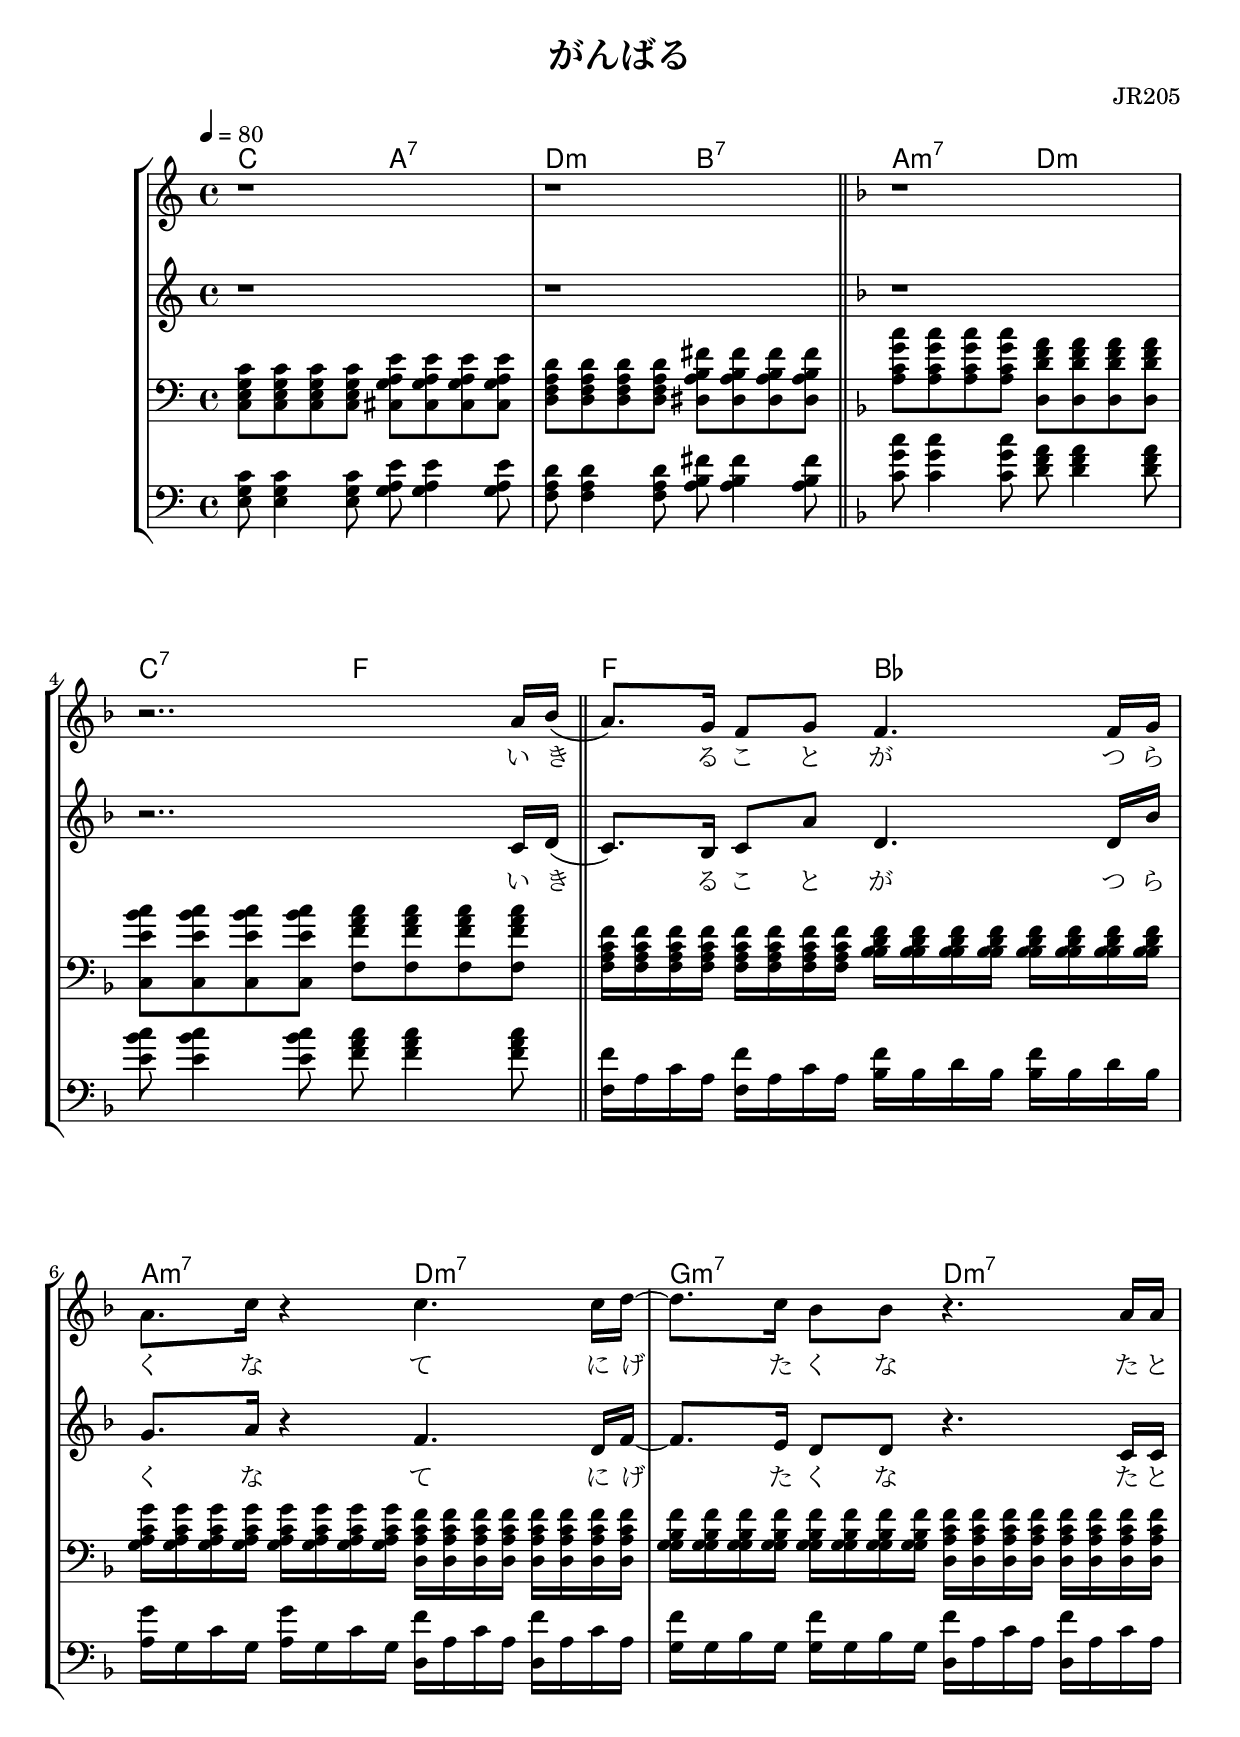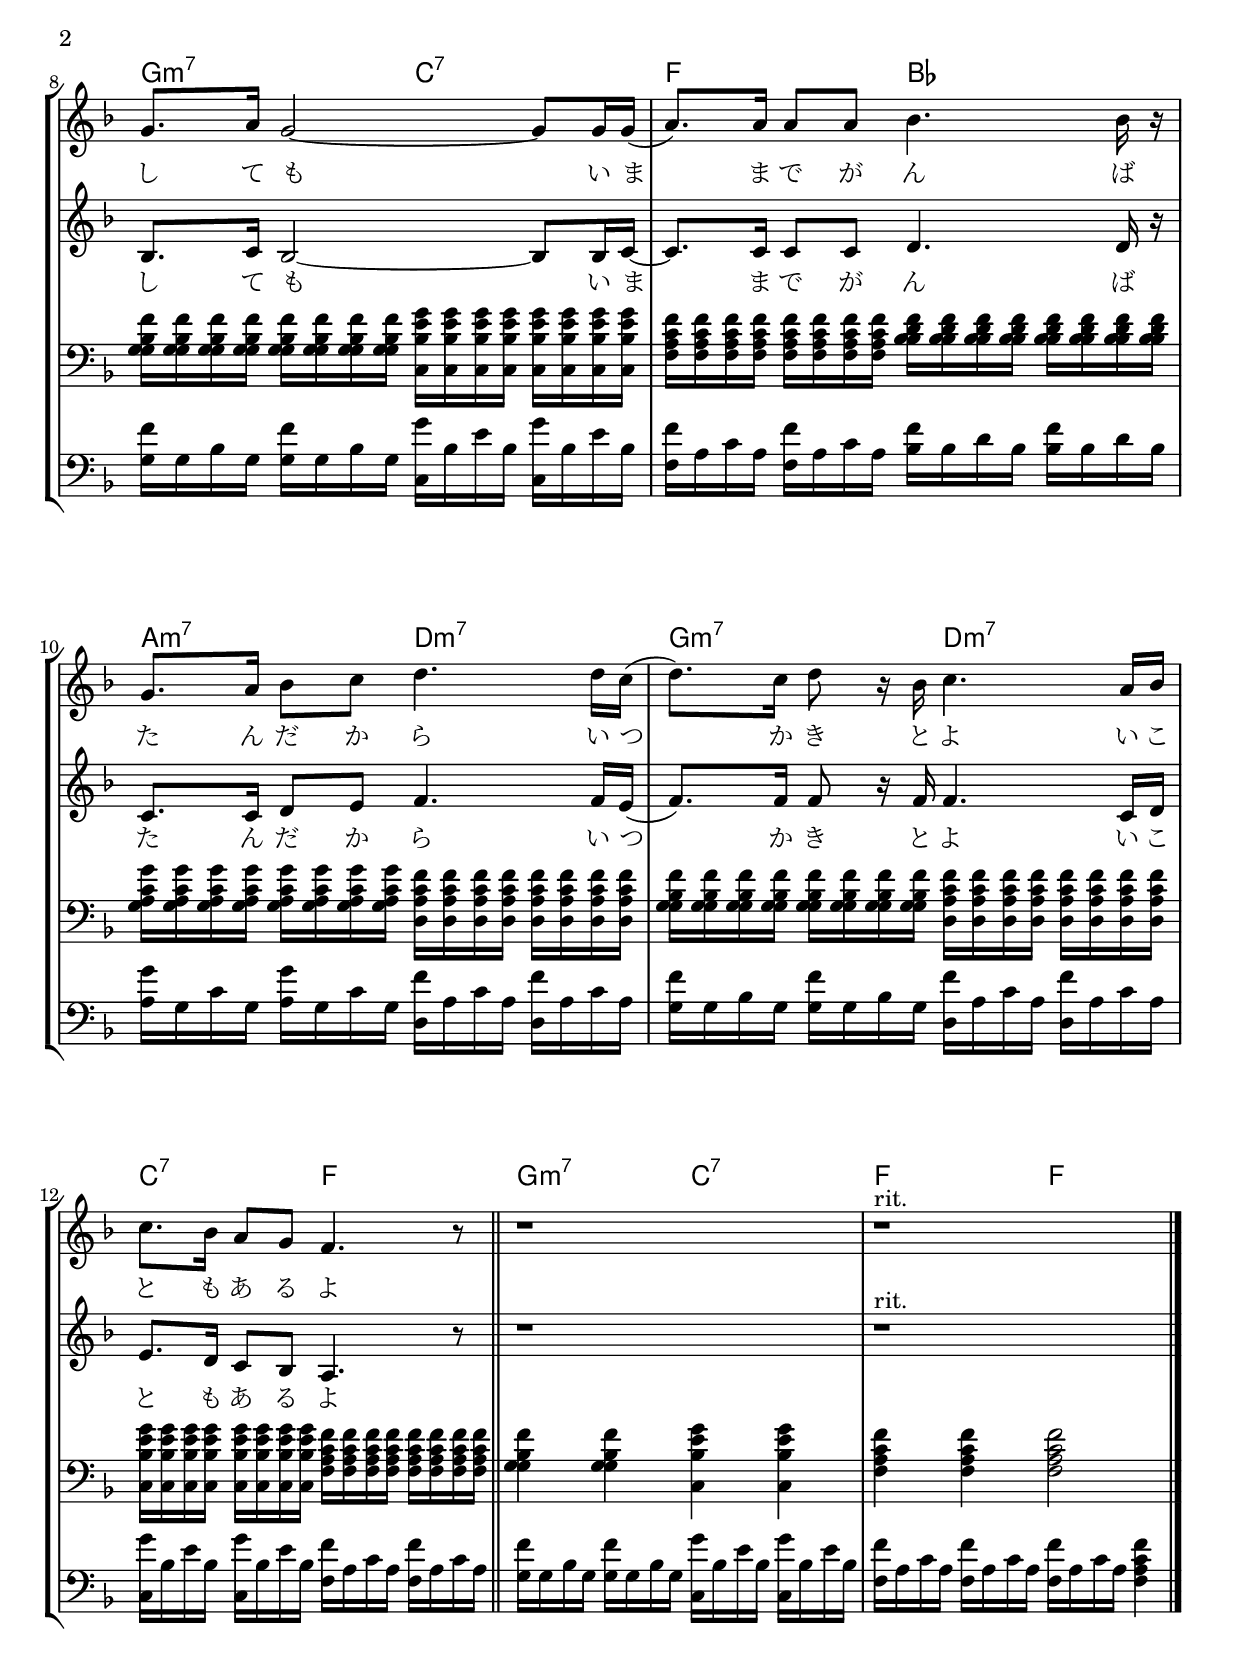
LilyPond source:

\version "2.12.1"

\header {
	title = \markup {がんばる}
	composer = \markup \center-column {JR205}
}

harmony = \chordmode {
	c2 a:7 d:m b:7 

	a:min7 d:m c:7 f 

	f bes a:min7 d:min7 g:min7 d:min7 g:min7 c:7 f bes a:min7 d:min7 g:min7 d:min7 c:7 f 

	g:min7 c:7 f f 
}

melody = {
	\key c \major
	\tempo 4 = 80
	r1 | r1   
	\key f \major
	r1 | r2.. 
	\set Staff.midiInstrument = #"mmi0.45"
	a'16  bes'16 
	(a'8.)  g'16  f'8  g'8  f'4.  f'16  g'16 
	a'8.  c''16  r4  c''4.  c''16  d''16~ 
	d''8.  c''16  bes'8  bes'8  r4.  a'16  a'16 
	g'8.  a'16  g'2~g'8  g'16  g'16 
	(a'8.)  a'16  a'8  a'8  bes'4.  bes'16  r16 
	g'8.  a'16  bes'8  c''8  d''4.  d''16  c''16 
	(d''8.)  c''16  d''8  r16  bes'16  c''4.  a'16  bes'16 
	c''8.  bes'16  a'8  g'8  f'4.  	r8 	r1 | r1^"rit." \bar "|."
}

words = \lyricmode {
	
	
	い  き  る  こ  と  が  つ  ら  く  な  て  に  げ  た  く  な  た  と  し  て  も  い  ま  ま  で  が  ん  ば  た  ん  だ  か  ら  い  つ  か  き  と  よ  い  こ  と  も  あ  る  よ  
	
}

secondmelody = {
	\key c \major
	\tempo 4 = 80
	r1 | r1   
	\key f \major
	r1 | r2.. 
	\set Staff.midiInstrument = #"fss0.35"
	c'16  d'16 
	(c'8.)  bes16  c'8  a'8  d'4.  d'16  bes'16 
	g'8.  a'16  r4  f'4.  d'16  f'16~ 
	f'8.  e'16  d'8  d'8  r4.  c'16  c'16 
	bes8.  c'16  bes2~bes8  bes16  c'16~ 
	c'8.  c'16  c'8  c'8  d'4.  d'16  r16 
	c'8.  c'16  d'8  e'8  f'4.  f'16  e'16 
	(f'8.)  f'16  f'8  r16  f'16  f'4.  c'16  d'16 
	e'8.  d'16  c'8  bes8  a4.  	r8 	r1 | r1^"rit." \bar "|."
}

secondwords = \lyricmode {
	
	
	い  き  る  こ  と  が  つ  ら  く  な  て  に  げ  た  く  な  た  と  し  て  も  い  ま  ま  で  が  ん  ば  た  ん  だ  か  ら  い  つ  か  き  と  よ  い  こ  と  も  あ  る  よ  
	
}

tempochange = {
	\tempo 4 = 80
	r1 | r1 \bar "||"
	\tempo 4 = 80
	r1 | r1 \bar "||"
	\tempo 4 = 80
	r1 | r1 | r1 | r1 | r1 | r1 | r1 | r1 \bar "||"
	\tempo 4 = 80
	r1 | \tempo 4 = 60 r2 \tempo 4 = 53 r2 \bar "|."
}

mainacc = {
	\clef bass
	\set Staff.midiInstrument = #"Acoustic grand"
	\key c \major
	\tempo 4 = 80
	<c e g c'>8 <c e g c'>8 <c e g c'>8 <c e g c'>8
	<cis g a e'>8 <cis g a e'>8 <cis g a e'>8 <cis g a e'>8
	<d f a d'>8 <d f a d'>8 <d f a d'>8 <d f a d'>8
	<dis a b fis'>8 <dis a b fis'>8 <dis a b fis'>8 <dis a b fis'>8
	\bar "||"

	\set Staff.midiInstrument = #"Acoustic grand"
	\key f \major
	<a c' g' c''>8 <a c' g' c''>8 <a c' g' c''>8 <a c' g' c''>8
	<d d' f' a'>8 <d d' f' a'>8 <d d' f' a'>8 <d d' f' a'>8
	<c e' bes' c''>8 <c e' bes' c''>8 <c e' bes' c''>8 <c e' bes' c''>8
	<f f' a' c''>8 <f f' a' c''>8 <f f' a' c''>8 <f f' a' c''>8
	\bar "||"

	\set Staff.midiInstrument = #"Acoustic grand"
	<f a c' f'>16 <f a c' f'>16 <f a c' f'>16 <f a c' f'>16 <f a c' f'>16 <f a c' f'>16 <f a c' f'>16 <f a c' f'>16
	 <bes bes d' f'>16 <bes bes d' f'>16 <bes bes d' f'>16 <bes bes d' f'>16 <bes bes d' f'>16 <bes bes d' f'>16 <bes bes d' f'>16 <bes bes d' f'>16
	 <a g c' g'>16 <a g c' g'>16 <a g c' g'>16 <a g c' g'>16 <a g c' g'>16 <a g c' g'>16 <a g c' g'>16 <a g c' g'>16
	 <d a c' f'>16 <d a c' f'>16 <d a c' f'>16 <d a c' f'>16 <d a c' f'>16 <d a c' f'>16 <d a c' f'>16 <d a c' f'>16
	 <g g bes f'>16 <g g bes f'>16 <g g bes f'>16 <g g bes f'>16 <g g bes f'>16 <g g bes f'>16 <g g bes f'>16 <g g bes f'>16
	 <d a c' f'>16 <d a c' f'>16 <d a c' f'>16 <d a c' f'>16 <d a c' f'>16 <d a c' f'>16 <d a c' f'>16 <d a c' f'>16
	 <g g bes f'>16 <g g bes f'>16 <g g bes f'>16 <g g bes f'>16 <g g bes f'>16 <g g bes f'>16 <g g bes f'>16 <g g bes f'>16
	 <c bes e' g'>16 <c bes e' g'>16 <c bes e' g'>16 <c bes e' g'>16 <c bes e' g'>16 <c bes e' g'>16 <c bes e' g'>16 <c bes e' g'>16
	 <f a c' f'>16 <f a c' f'>16 <f a c' f'>16 <f a c' f'>16 <f a c' f'>16 <f a c' f'>16 <f a c' f'>16 <f a c' f'>16
	 <bes bes d' f'>16 <bes bes d' f'>16 <bes bes d' f'>16 <bes bes d' f'>16 <bes bes d' f'>16 <bes bes d' f'>16 <bes bes d' f'>16 <bes bes d' f'>16
	 <a g c' g'>16 <a g c' g'>16 <a g c' g'>16 <a g c' g'>16 <a g c' g'>16 <a g c' g'>16 <a g c' g'>16 <a g c' g'>16
	 <d a c' f'>16 <d a c' f'>16 <d a c' f'>16 <d a c' f'>16 <d a c' f'>16 <d a c' f'>16 <d a c' f'>16 <d a c' f'>16
	 <g g bes f'>16 <g g bes f'>16 <g g bes f'>16 <g g bes f'>16 <g g bes f'>16 <g g bes f'>16 <g g bes f'>16 <g g bes f'>16
	 <d a c' f'>16 <d a c' f'>16 <d a c' f'>16 <d a c' f'>16 <d a c' f'>16 <d a c' f'>16 <d a c' f'>16 <d a c' f'>16
	 <c bes e' g'>16 <c bes e' g'>16 <c bes e' g'>16 <c bes e' g'>16 <c bes e' g'>16 <c bes e' g'>16 <c bes e' g'>16 <c bes e' g'>16
	 <f a c' f'>16 <f a c' f'>16 <f a c' f'>16 <f a c' f'>16 <f a c' f'>16 <f a c' f'>16 <f a c' f'>16 <f a c' f'>16
	\bar "||"

	\set Staff.midiInstrument = #"Acoustic grand"
	<g g bes f'>4 <g g bes f'>4
	<c bes e' g'>4 <c bes e' g'>4
	<f a c' f'>4 <f a c' f'>4
	<f a c' f'>2
	\bar "|."
}

subacc = {
	\clef bass
	\set Staff.midiInstrument = #"Lead 6 (voice)"
	\key c \major
	\tempo 4 = 80
	<e g c'>8 <e g c'>4 <e g c'>8
	<g a e'>8 <g a e'>4 <g a e'>8
	<f a d'>8 <f a d'>4 <f a d'>8
	<a b fis'>8 <a b fis'>4 <a b fis'>8
	\bar "||"

	\set Staff.midiInstrument = #"Lead 6 (voice)"
	\key f \major
	<c' g' c''>8 <c' g' c''>4 <c' g' c''>8
	<d' f' a'>8 <d' f' a'>4 <d' f' a'>8
	<e' bes' c''>8 <e' bes' c''>4 <e' bes' c''>8
	<f' a' c''>8 <f' a' c''>4 <f' a' c''>8
	\bar "||"

	\set Staff.midiInstrument = #"Lead 6 (voice)"
	<f f'>16 a c' a <f f'> a c' a
	<bes f'>16 bes d' bes <bes f'> bes d' bes
	<a g'>16 g c' g <a g'> g c' g
	<d f'>16 a c' a <d f'> a c' a
	<g f'>16 g bes g <g f'> g bes g
	<d f'>16 a c' a <d f'> a c' a
	<g f'>16 g bes g <g f'> g bes g
	<c g'>16 bes e' bes <c g'> bes e' bes
	<f f'>16 a c' a <f f'> a c' a
	<bes f'>16 bes d' bes <bes f'> bes d' bes
	<a g'>16 g c' g <a g'> g c' g
	<d f'>16 a c' a <d f'> a c' a
	<g f'>16 g bes g <g f'> g bes g
	<d f'>16 a c' a <d f'> a c' a
	<c g'>16 bes e' bes <c g'> bes e' bes
	<f f'>16 a c' a <f f'> a c' a
	\bar "||"

	\set Staff.midiInstrument = #"Whistle"
	<g f'>16 g bes g <g f'> g bes g
	<c g'>16 bes e' bes <c g'> bes e' bes
	<f f'>16 a c' a <f f'> a c' a
	<f f'>16 a c' a <f a c' f'>4
	\bar "|."
}

percA = {
	\drummode {
	hh4 hh8 hh2 r8  |\times 16/32{ hh2 hh8. hh1 r4 r16 } \bar "||"
	hh4 hh8 hh2 r8  |\times 16/32{ hh2 hh8. hh1 r4 r16 } \bar "||"
	hh4 hh8 hh2 r8  |\times 16/32{ hh2 hh8. hh8. hh4. hh2. } |hh4 hh8 hh2 r8  |hh4 hh8 hh4 hh4.  |hh4 hh8 hh2 r8  |\times 16/32{ hh2 hh8. hh8. hh4. hh2. } |hh4 hh8 hh2 r8  |\times 16/32{ hh2 hh8. hh1 r4 r16 } \bar "||"
	hh4 hh4 hh4 hh4  |hh4 hh4 hh4 hh4  \bar "|."
	}
}

percB = {
	\drummode {
	r16 hhp8 hhp8 hhp2 r8.  |\times 16/32{ r8 hhp4 hhp4 hhp8 hhp1 r4 } \bar "||"
	r16 hhp8 hhp8 hhp2 r8.  |\times 16/32{ r8 hhp4 hhp4 hhp8 hhp1 r4 } \bar "||"
	r16 hhp8 hhp8 hhp2 r8.  |\times 16/32{ r8 hhp4 hhp4 hhp8 hhp2 r8 hhp2 r8 } |r16 hhp8 hhp8 hhp2 r8.  |r16 hhp8 hhp8 hhp8. hhp2  |r16 hhp8 hhp8 hhp2 r8.  |\times 16/32{ r8 hhp4 hhp4 hhp8 hhp2 r8 hhp2 r8 } |r16 hhp8 hhp8 hhp2 r8.  |\times 16/32{ r8 hhp4 hhp4 hhp8 hhp1 r4 } \bar "||"
	r8 ss4 ss4 ss4 ss8  |r8 ss4 ss8 ss8. ss8. ss8  \bar "|."
	}
}

percC = {
	\drummode {
	r1  |\times 16/32{ r1 r2 hho2 } \bar "||"
	r1  |\times 16/32{ r1 r2 hho2 } \bar "||"
	r1  |\times 16/32{ r1 r2 hho2 } |r1  |\times 16/32{ r1 r2 hho2 } |r1  |\times 16/32{ r1 r2 hho2 } |r1  |\times 16/32{ r1 r2 hho2 } \bar "||"
	r8 hhp4 hhp4 hhp4 hhp8  |r8 hhp4 hhp4 hhp4 hhp8  \bar "|."
	}
}

percD = {
	\drummode {
	bd8. bd8. bd2 bd8  |\times 16/32{ bd4. bd4. bd8 bd2 r8 bd2 } \bar "||"
	bd8. bd8. bd2 bd8  |\times 16/32{ bd4. bd4. bd8 bd2 r8 bd2 } \bar "||"
	bd8. bd8. bd2 bd8  |\times 16/32{ bd4. bd4. bd2 bd2 bd4 } |bd8. bd8. bd2 bd8  |bd8. bd8. bd2 r8  |bd8. bd8. bd2 bd8  |\times 16/32{ bd4. bd4. bd2 bd2 bd4 } |bd8. bd8. bd2 bd8  |\times 16/32{ bd4. bd4. bd8 bd2 r8 bd2 } \bar "||"
	bd2 bd4. r16 bd16  |bd4 bd4 bd4 bd8. bd16  \bar "|."
	}
}

percE = {
	\drummode {
	r2 ss2  |\times 16/32{ r1 ss1 } \bar "||"
	r2 ss2  |\times 16/32{ r1 ss1 } \bar "||"
	r2 ss2  |\times 16/32{ r1 ss1 } |r2 ss2  |\times 16/32{ r1 ss1 } |r2 ss2  |\times 16/32{ r1 ss1 } |r2 ss2  |\times 16/32{ r1 ss1 } \bar "||"
	r1 | r1 \bar "|."
	}
}

percF = {
	\drummode {
	r1 |\times 16/32{ r1 sn4 sn8 sn2 r8 } \bar "||"
	r1 |\times 16/32{ r1 sn4 sn8 sn2 r8 } \bar "||"
	r1 |r1 |r1 |r2 r8. sn16 sn4  |r1 |r1 |r1 |\times 16/32{ r1 sn4 sn8 sn2 r8 } \bar "||"
	r1 | r1 \bar "|."
	}
}

percG = {
	\drummode {
	r1 |r1 \bar "||"
	r1 |r1 \bar "||"
	r1 |r1 |r1 |r2. r8 tomml8  |r1 |r1 |r1 |r2. r8 tomml8  \bar "||"
	r1 | r1 \bar "|."
	}
}

percH = {
	\drummode {
	r1 |\times 16/32{ r1 r2 r8 tommh4. } \bar "||"
	r1 |\times 16/32{ r1 r2 r8 tommh4. } \bar "||"
	r1 |r1 |r1 |r1 |r1 |r1 |r1 |\times 16/32{ r1 r2 r8 tommh4. } \bar "||"
	r1 | r1 \bar "|."
	}
}

percI = {
	\drummode {
	r1 |\times 16/32{ r1 r2. tomfh4 } \bar "||"
	r1 |\times 16/32{ r1 r2. tomfh4 } \bar "||"
	r1 |r1 |r1 |r1 |r1 |r1 |r1 |\times 16/32{ r1 r2. tomfh4 } \bar "||"
	r1 | r1 \bar "|."
	}
}

\score {
	<<
		\new StaffGroup <<
			\new ChordNames {\harmony}
			\new Voice = "melody" {\melody}
			\new Lyrics \lyricsto "melody" \words
			\new Voice = "secondmelody" {\secondmelody}
			\new Lyrics \lyricsto "secondmelody" \secondwords
			\new Staff = "mainacc" {\mainacc}
			\new Staff = "subacc" {\subacc}
		>>
	>>
	\layout { }
}
